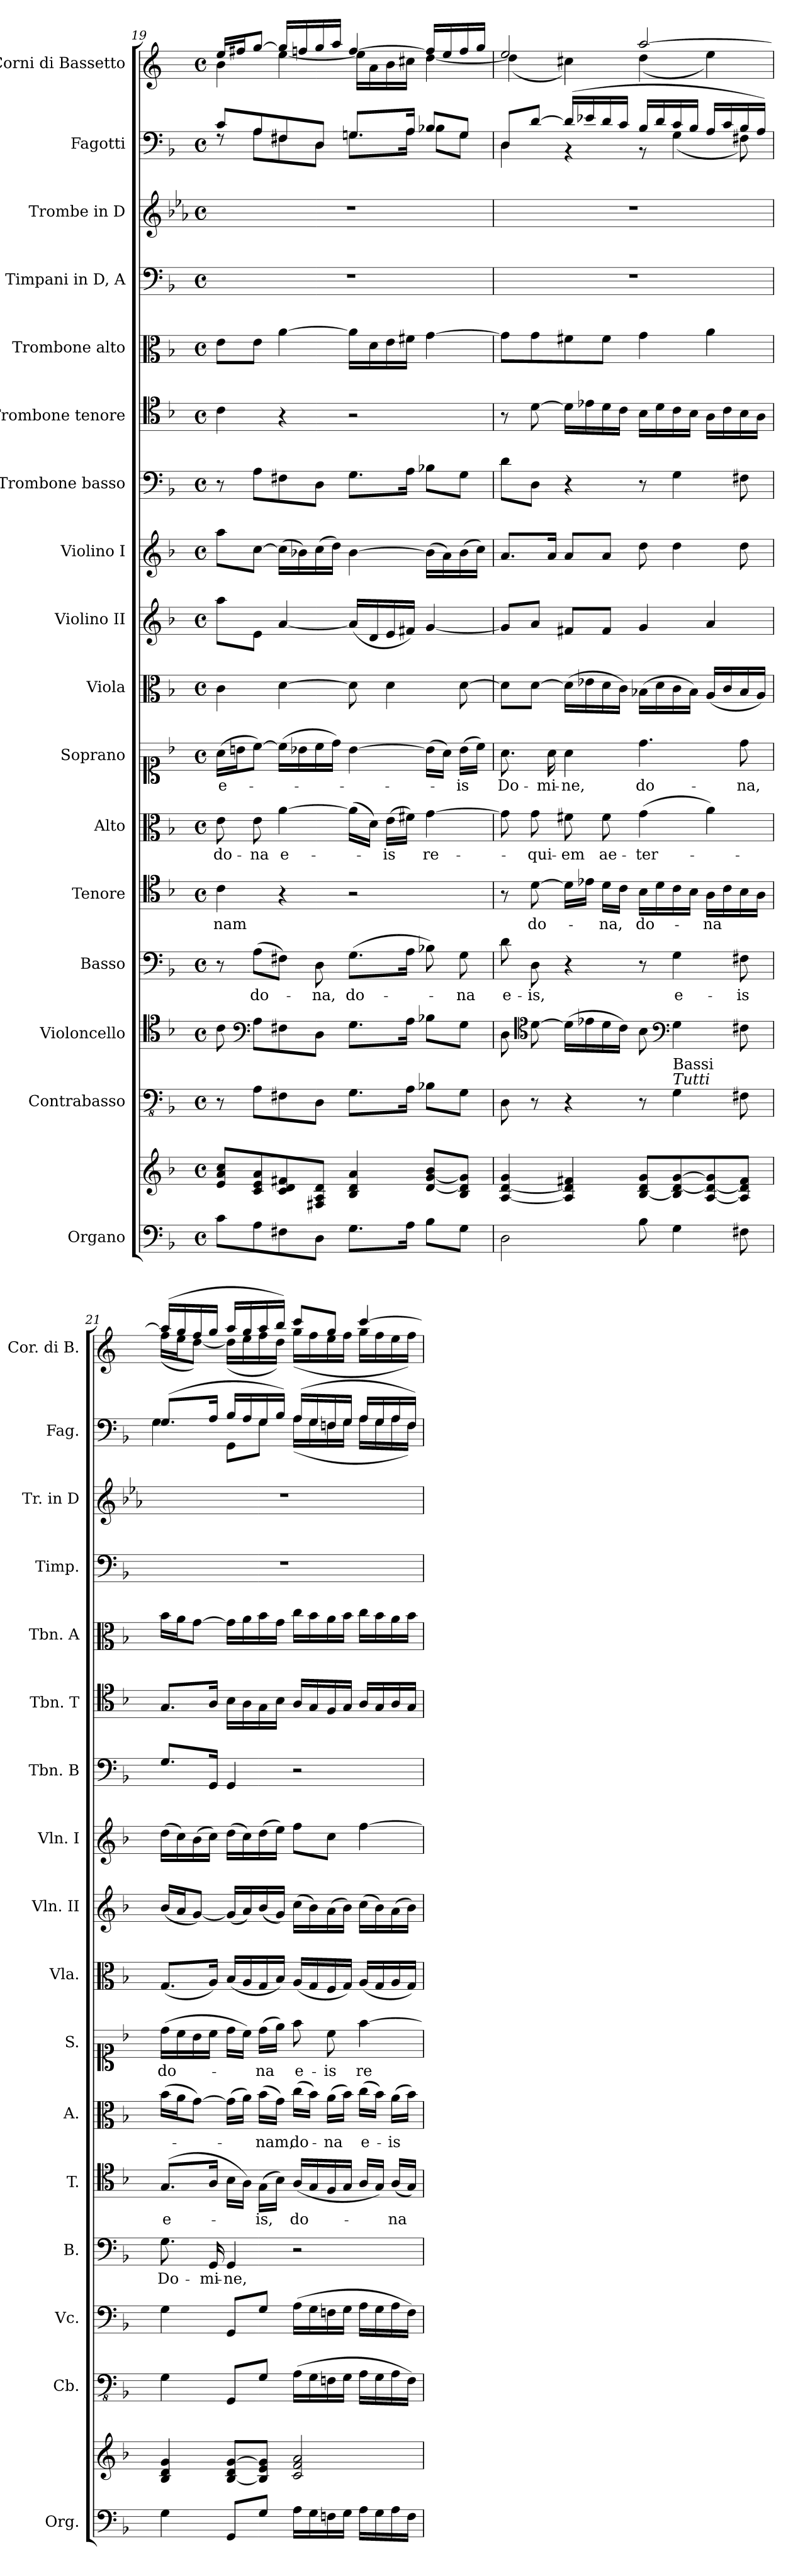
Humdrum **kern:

**kern	**kern	**kern	**kern	**kern	**text	**kern	**text	**kern	**text	**kern	**text	**kern	**kern	**dynam	**kern	**dynam	**kern	**kern	**kern	**kern	**kern	**kern	**kern	**text
*part17	*part17	*part16	*part15	*part14	*part14	*part13	*part13	*part12	*part12	*part11	*part11	*part10	*part9	*part9	*part8	*part8	*part7	*part6	*part5	*part4	*part3	*part2	*part1	*part1
*staff18	*staff17	*staff16	*staff15	*staff14	*staff14	*staff13	*staff13	*staff12	*staff12	*staff11	*staff11	*staff10	*staff9	*staff9	*staff8	*staff8	*staff7	*staff6	*staff5	*staff4	*staff3	*staff2	*staff1	*staff1
*I"Organo	*	*I"Contrabasso	*I"Violoncello	*I"Basso	*	*I"Tenore	*	*I"Alto	*	*I"Soprano	*	*I"Viola	*I"Violino II	*	*I"Violino I	*	*I"Trombone basso	*I"Trombone tenore	*I"Trombone alto	*I"Timpani in D, A	*I"Trombe in D	*I"Fagotti	*I"Corni di Bassetto	*
*I'Org.	*	*I'Cb.	*I'Vc.	*I'B.	*	*I'T.	*	*I'A.	*	*I'S.	*	*I'Vla.	*I'Vln. II	*	*I'Vln. I	*	*I'Tbn. B	*I'Tbn. T	*I'Tbn. A	*I'Timp.	*I'Tr. in D	*I'Fag.	*I'Cor. di B.	*
!!LO:PB:g=z
*clefF4	*clefG2	*clefFv4	*clefC4	*clefF4	*	*clefC4	*	*clefC3	*	*clefC1	*	*clefC3	*clefG2	*	*clefG2	*	*clefF4	*clefC4	*clefC3	*clefF4	*clefG2	*clefF4	*clefG2	*
*	*	*	*	*	*	*	*	*	*	*	*	*	*	*	*	*	*	*	*	*	*ITrd-1c-2	*	*ITrd4c7	*
*k[b-]	*k[b-]	*k[b-]	*k[b-]	*k[b-]	*	*k[b-]	*	*k[b-]	*	*k[b-]	*	*k[b-]	*k[b-]	*	*k[b-]	*	*k[b-]	*k[b-]	*k[b-]	*k[b-]	*k[b-]	*k[b-]	*k[b-]	*
*M4/4	*M4/4	*M4/4	*M4/4	*M4/4	*	*M4/4	*	*M4/4	*	*M4/4	*	*M4/4	*M4/4	*	*M4/4	*	*M4/4	*M4/4	*M4/4	*M4/4	*M4/4	*M4/4	*M4/4	*
*met(c)	*met(c)	*met(c)	*met(c)	*met(c)	*	*met(c)	*	*met(c)	*	*met(c)	*	*met(c)	*met(c)	*	*met(c)	*	*met(c)	*met(c)	*met(c)	*met(c)	*met(c)	*met(c)	*met(c)	*
=19	=19	=19	=19	=19	=19	=19	=19	=19	=19	=19	=19	=19	=19	=19	=19	=19	=19	=19	=19	=19	=19	=19	=19	=19
!	!	!	!	!	!	!	!LO:LY:b	!	!LO:LY:b	!	!LO:LY:b	!	!	!	!	!	!	!	!	!	!	!	!	!
*	*	*	*	*	*	*	*	*	*	*	*	*	*	*	*	*	*	*	*	*	*	*^	*^	*
8c\L	8e/ 8a/ 8cc/L	8r	8c\	8r	.	4c\	-nam	8e\	do-	(>16a\LL	e-	4c\	8aa\L	.	8aa\L	.	8r	4c\	8e\L	1r	1r	8c/L	8rF	16a/LL	4e\	.
.	.	.	.	.	.	.	.	.	.	16bn\J	.	.	.	.	.	.	.	.	.	.	.	.	.	16bn/J	.	.
*	*	*	*clefF4	*	*	*	*	*	*	*	*	*	*	*	*	*	*	*	*	*	*	*	*	*	*	*
!	!	!	!	!	!LO:LY:b	!	!	!	!LO:LY:b	!	!	!	!	!LO:DY:b	!	!LO:DY:b	!	!	!	!	!	!	!	!	!	!
8A\	8c/ 8e/ 8a/	8AA\L	8A\L	(>8A\L	do-	.	.	8e\	-na	[8cc\J)	.	.	8e\J	other-dynamics	[8cc\J	other-dynamics	8A\L	.	8e\J	.	.	8A/	8A\L	[8cc/J	.	.
!	!	!	!	!	!	!	!	!	!LO:LY:b	!	!	!	!	!	!	!	!	!	!	!	!	!	!	!	!	!
8F#X\	8c/ 8d/ 8f#X/	8FF#X\	8F#X\	8F#X\J)	.	4r	.	[4a\	e-	(>16cc\LL]	.	[4d\	[4a/	.	(>16cc\LL]	.	8F#X\	4r	[4a\	.	.	8F#X/	8F#\	16cc/LL]	[4a\	.
.	.	.	.	.	.	.	.	.	.	16b-X\	.	.	.	.	16b-X\)	.	.	.	.	.	.	.	.	16b-X/	.	.
!	!	!	!	!	!LO:LY:b	!	!	!	!	!	!	!	!	!	!	!	!	!	!	!	!	!	!	!	!	!
8D\J	8F#X/ 8A/ 8d/J	8DD\J	8D\J	8D\	-na,	.	.	.	.	16cc\	.	.	.	.	(>16cc\	.	8D\J	.	.	.	.	8D/J	8D\J	16cc/	.	.
.	.	.	.	.	.	.	.	.	.	16dd\JJ)	.	.	.	.	16dd\JJ)	.	.	.	.	.	.	.	.	16dd/JJ	.	.
!	!	!	!	!	!LO:LY:b	!	!	!	!	!	!	!	!	!	!	!	!	!	!	!	!	!	!	!	!	!
8.G\L	4B-/ 4d/ 4a/	8.GG\L	8.G\L	(>8.G\L	do-	2r	.	(>16a\LL]	.	[4b-\	.	8d\]	(<16a/LL]	.	[4b-\	.	8.G\L	2r	16a\LL]	.	.	8.Gn/L	8.G\L	[4b-/	16a\LL]	.
.	.	.	.	.	.	.	.	16d\JJ)	.	.	.	.	16d/	.	.	.	.	.	16d\	.	.	.	.	.	16d\	.
!	!	!	!	!	!	!	!	!	!LO:LY:b	!	!	!	!	!	!	!	!	!	!	!	!	!	!	!	!	!
.	.	.	.	.	.	.	.	(>16e\LL	-is	.	.	4d\	16e/	.	.	.	.	.	16e\	.	.	.	.	.	16e\	.
16A\Jk	.	16AA\Jk	16A\Jk	16A\Jk	.	.	.	16f#X\JJ)	.	.	.	.	16f#X/JJ)	.	.	.	16A\Jk	.	16f#X\JJ	.	.	16A/Jk	16A\Jk	.	16f#X\JJ	.
!	!	!	!	!	!	!	!	!	!LO:LY:b	!	!	!	!	!	!	!	!	!	!	!	!	!	!	!	!	!
8B-\L	[8d/ [8g/ 8b-/L	8BB-X\L	8B-X\L	8B-X\)	.	.	.	[4g\	re-	(>16b-\LL]	.	.	[4g/	.	(>16b-\LL]	.	8B-X\L	.	[4g\	.	.	8B-X/L	8B-\L	16b-/LL]	[4g\	.
.	.	.	.	.	.	.	.	.	.	16a\JJ)	.	.	.	.	16a\)	.	.	.	.	.	.	.	.	16a/	.	.
!	!	!	!	!	!LO:LY:b	!	!	!	!	!	!LO:LY:b	!	!	!	!	!	!	!	!	!	!	!	!	!	!	!
8G\J	8B-/ 8d/] 8g/]J	8GG\J	8G\J	8G\	-na	.	.	.	.	(>16b-\LL	-is	[8d\	.	.	(>16b-\	.	8G\J	.	.	.	.	8G/J	8G\J	16b-/	.	.
.	.	.	.	.	.	.	.	.	.	16cc\JJ)	.	.	.	.	16cc\JJ)	.	.	.	.	.	.	.	.	16cc/JJ	.	.
=20	=20	=20	=20	=20	=20	=20	=20	=20	=20	=20	=20	=20	=20	=20	=20	=20	=20	=20	=20	=20	=20	=20	=20	=20	=20	=20
!	!	!	!	!	!LO:LY:b	!	!	!	!	!	!LO:LY:b	!	!	!	!	!	!	!	!	!	!	!	!	!	!	!
2D\	[4A/ [4d/ 4g/	8DD\	8D\	8d\	e-	8r	.	8g\]	.	8.a\	Do-	8d\L]	8g/L]	.	8.a/L	.	8d\L	8r	8g\L]	1r	1r	8D/L	4D\	2a/	(<4g\]	.
*	*	*	*clefC4	*	*	*	*	*	*	*	*	*	*	*	*	*	*	*	*	*	*	*	*	*	*	*
!	!	!	!	!	!LO:LY:b	!	!LO:LY:b	!	!LO:LY:b	!	!	!	!	!	!	!	!	!	!	!	!	!	!	!	!	!
.	.	8r	[8d\	8D\	-is,	[8d\	do-	8g\	-qui-	.	.	[8d\J	8a/J	.	.	.	8D\J	[8d\	8g\	.	.	[8d/J	.	.	.	.
!	!	!	!	!	!	!	!	!	!	!	!LO:LY:b	!	!	!	!	!	!	!	!	!	!	!	!	!	!	!
.	.	.	.	.	.	.	.	.	.	16a\	-mi-	.	.	.	16a/Jk	.	.	.	.	.	.	.	.	.	.	.
!	!	!	!	!	!	!	!	!	!LO:LY:b	!	!LO:LY:b	!	!	!	!	!	!	!	!	!	!	!	!	!	!	!
.	4A/] 4d/] 4f#X/	4r	(>16d\LL]	4r	.	16d\LL]	.	8f#X\	-em	4a\	-ne,	(>16d\LL]	8f#X/L	.	8a/L	.	4r	16d\LL]	8f#X\	.	.	(>16d/LL]	4r	.	4f#X\)	.
.	.	.	16e-X\	.	.	16e-X\JJ	.	.	.	.	.	16e-X\	.	.	.	.	.	16e-X\	.	.	.	16e-X/	.	.	.	.
!	!	!	!	!	!	!	!LO:LY:b	!	!LO:LY:b	!	!	!	!	!	!	!	!	!	!	!	!	!	!	!	!	!
.	.	.	16d\	.	.	16d\LL	-na,	8f#\	ae-	.	.	16d\	8f#/J	.	8a/J	.	.	16d\	8f#\J	.	.	16d/	.	.	.	.
.	.	.	16c\JJ)	.	.	16c\JJ	.	.	.	.	.	16c\JJ)	.	.	.	.	.	16c\JJ	.	.	.	16c/JJ	.	.	.	.
!	!	!	!	!	!	!	!LO:LY:b	!	!LO:LY:b	!	!LO:LY:b	!	!	!	!	!	!	!	!	!	!	!	!	!	!	!
8B-\	[8B-/ 8d/ 8g/L	8r	8B-\	8r	.	16B-\LL	do-	(>4g\	-ter-	4.dd\	do-	(>16B-X\LL	4g/	.	8dd\	.	8r	16B-\LL	4g\	.	.	16B-/LL	8r	[2dd/	(<4g\	.
.	.	.	.	.	.	16d\	.	.	.	.	.	16d\	.	.	.	.	.	16d\	.	.	.	16d/	.	.	.	.
*	*	*	*clefF4	*	*	*	*	*	*	*	*	*	*	*	*	*	*	*	*	*	*	*	*	*	*	*
!	!	!LO:TX:a:i:t=Tutti	!	!	!	!	!	!	!	!	!	!	!	!	!	!	!	!	!	!	!	!	!	!	!	!
!	!	!LO:TX:a:t=Bassi	!	!	!	!	!	!	!	!	!	!	!	!	!	!	!	!	!	!	!	!	!	!	!	!
!	!	!	!	!	!LO:LY:b	!	!	!	!	!	!	!	!	!	!	!	!	!	!	!	!	!	!	!	!	!
4G\	8B-/] [8d/ [8g/	4GG\	4G\	4G\	e-	16c\	.	.	.	.	.	16c\	.	.	4dd\	.	4G\	16c\	.	.	.	16c/	(<4G\	.	.	.
.	.	.	.	.	.	16B-\JJ	.	.	.	.	.	16B-\JJ)	.	.	.	.	.	16B-\JJ	.	.	.	16B-/JJ	.	.	.	.
!	!	!	!	!	!	!	!LO:LY:b	!	!	!	!	!	!	!	!	!	!	!	!	!	!	!	!	!	!	!
.	[8A/ 8d/_ 8g/]	.	.	.	.	16A\LL	-na	4a\)	.	.	.	(<16A/LL	4a/	.	.	.	.	16A\LL	4a\	.	.	16A/LL	.	.	4a\)	.
.	.	.	.	.	.	16c\	.	.	.	.	.	16c/	.	.	.	.	.	16c\	.	.	.	16c/	.	.	.	.
!	!	!	!	!	!LO:LY:b	!	!	!	!	!	!LO:LY:b	!	!	!	!	!	!	!	!	!	!	!	!	!	!	!
8F#X\	8A/] 8d/] 8f#/J	8FF#X\	8F#X\	8F#X\	-is	16B-\	.	.	.	8dd\	-na,	16B-/	.	.	8dd\	.	8F#X\	16B-\	.	.	.	16B-/	8F#X\)	.	.	.
.	.	.	.	.	.	16A\JJ	.	.	.	.	.	16A/JJ)	.	.	.	.	.	16A\JJ	.	.	.	16A/JJ)	.	.	.	.
=21	=21	=21	=21	=21	=21	=21	=21	=21	=21	=21	=21	=21	=21	=21	=21	=21	=21	=21	=21	=21	=21	=21	=21	=21	=21	=21
!	!	!	!	!	!LO:LY:b	!	!LO:LY:b	!	!	!	!LO:LY:b	!	!	!	!	!	!	!	!	!	!	!	!	!	!	!LO:LY:b
4G\	4B-/ 4d/ 4g/	4GG\	4G\	8.G\	Do-	(>8.G/L	e-	(>16b-\LL	.	(>16dd\LL	do-	(<8.G/L	(<16b-/LL	.	(>16dd\LL	.	8.G/L	8.G/L	16b-\LL	1r	1r	(>8.G/L	4G\	(>16dd/LL]	(<16b-\LL	.
.	.	.	.	.	.	.	.	16a\J	.	16cc\	.	.	16a/J	.	16cc\)	.	.	.	16a\J	.	.	.	.	16cc/	16a\J	.
.	.	.	.	.	.	.	.	[8g\J)	.	16b-\	.	.	[8g/J)	.	(>16b-\	.	.	.	[8g\J	.	.	.	.	16b-/	[8g\J)	.
!	!	!	!	!	!LO:LY:b	!	!	!	!	!	!	!	!	!	!	!	!	!	!	!	!	!	!	!	!	!
.	.	.	.	16GG/	-mi-	16A/Jk	.	.	.	16cc\JJ	.	16A/Jk)	.	.	16cc\JJ)	.	16GG/Jk	16A/Jk	.	.	.	16A/Jk	.	16cc/JJ	.	.
!	!	!	!	!	!LO:LY:b	!	!	!	!	!	!	!	!	!	!	!	!	!	!	!	!	!	!	!	!	!
8GG/L	[8B-/ 8d/ [8g/L	8GGG/L	8GG/L	4GG/	-ne,	16B-\LL	.	(>16g\LL]	.	16dd\LL	.	(<16B-/LL	(<16g/LL]	.	(>16dd\LL	.	4GG/	16B-\LL	16g\LL]	.	.	16B-/LL	8GG\L	16dd/LL	(<16g\LL]	.
.	.	.	.	.	.	16A\JJ)	.	16a\JJ)	.	16cc\JJ)	.	16A/	16a/)	.	16cc\)	.	.	16A\	16a\	.	.	16A/	.	16cc/	16a\	.
!	!	!	!	!	!	!	!LO:LY:b	!	!LO:LY:b	!	!LO:LY:b	!	!	!	!	!	!	!	!	!	!	!	!	!	!	!
8G/J	8B-/] 8e/ 8g/]J	8GG/J	8G/J	.	.	(>16G\LL	-is,	(>16b-\LL	-nam,	(>16dd\LL	-na	16G/	(<16b-/	.	(>16dd\	.	.	16G\	16b-\	.	.	16G/	8G\J	16dd/	16b-\	.
.	.	.	.	.	.	16B-\JJ)	.	16g\JJ)	.	16ee\JJ)	.	16B-/JJ)	16g/JJ)	.	16ee\JJ)	.	.	16B-\JJ	16g\JJ	.	.	16B-/JJ)	.	16ee/JJ)	16g\JJ)	.
!	!	!	!	!	!	!	!LO:LY:b	!	!LO:LY:b	!	!LO:LY:b	!	!	!	!	!	!	!	!	!	!	!	!	!	!	!
16A\LL	2c/ 2f/ 2a/	(>16AA\LL	(>16A\LL	2r	.	(<16A/LL	do-	(>16cc\LL	do-	8ff\	e-	(<16A/LL	(>16cc\LL	.	8ff\L	.	2r	16A/LL	16cc\LL	.	.	(>16A/LL	(<16A\LL	8ff/L	(<16cc\LL	.
16G\	.	16GG\	16G\	.	.	16G/	.	16b-\JJ)	.	.	.	16G/	16b-\)	.	.	.	.	16G/	16b-\	.	.	16G/	16G\	.	16b-\	.
!	!	!	!	!	!	!	!	!	!LO:LY:b	!	!LO:LY:b	!	!	!	!	!	!	!	!	!	!	!	!	!	!	!
16Fn\	.	16FFn\	16Fn\	.	.	16F/	.	(>16a\LL	-na	8cc\	-is	16F/	(>16a\	.	8cc\J	.	.	16F/	16a\	.	.	16Fn/	16F\	8cc/J	16a\	.
16G\JJ	.	16GG\JJ	16G\JJ	.	.	16G/JJ	.	16b-\JJ)	.	.	.	16G/JJ)	16b-\JJ)	.	.	.	.	16G/JJ	16b-\JJ	.	.	16G/JJ	16G\JJ	.	16b-\JJ	.
!	!	!	!	!	!	!	!	!	!LO:LY:b	!	!LO:LY:b	!	!	!	!	!	!	!	!	!	!	!	!	!	!	!
16A\LL	.	16AA\LL	16A\LL	.	.	16A/LL	.	(>16cc\LL	e-	[4ff\	re-	(<16A/LL	(>16cc\LL	.	[4ff\	.	.	16A/LL	16cc\LL	.	.	16A/LL	16A\LL	[4ff/	16cc\LL	.
16G\	.	16GG\	16G\	.	.	16G/JJ)	.	16b-\JJ)	.	.	.	16G/	16b-\)	.	.	.	.	16G/	16b-\	.	.	16G/	16G\	.	16b-\	.
!	!	!	!	!	!	!	!LO:LY:b	!	!LO:LY:b	!	!	!	!	!	!	!	!	!	!	!	!	!	!	!	!	!
16A\	.	16AA\	16A\	.	.	(<16A/LL	-na	(>16a\LL	-is	.	.	16A/	(>16a\	.	.	.	.	16A/	16a\	.	.	16A/	16A\	.	16a\	.
16F\JJ	.	16FF\JJ)	16F\JJ)	.	.	16G/JJ)	.	16b-\JJ)	.	.	.	16G/JJ)	16b-\JJ)	.	.	.	.	16G/JJ	16b-\JJ	.	.	16F/JJ)	16F\JJ)	.	16b-\JJ)	.
*	*	*	*	*	*	*	*	*	*	*	*	*	*	*	*	*	*	*	*	*	*	*v	*v	*	*	*
*	*	*	*	*	*	*	*	*	*	*	*	*	*	*	*	*	*	*	*	*	*	*	*v	*v	*
=	=	=	=	=	=	=	=	=	=	=	=	=	=	=	=	=	=	=	=	=	=	=	=	=
*-	*-	*-	*-	*-	*-	*-	*-	*-	*-	*-	*-	*-	*-	*-	*-	*-	*-	*-	*-	*-	*-	*-	*-	*-
